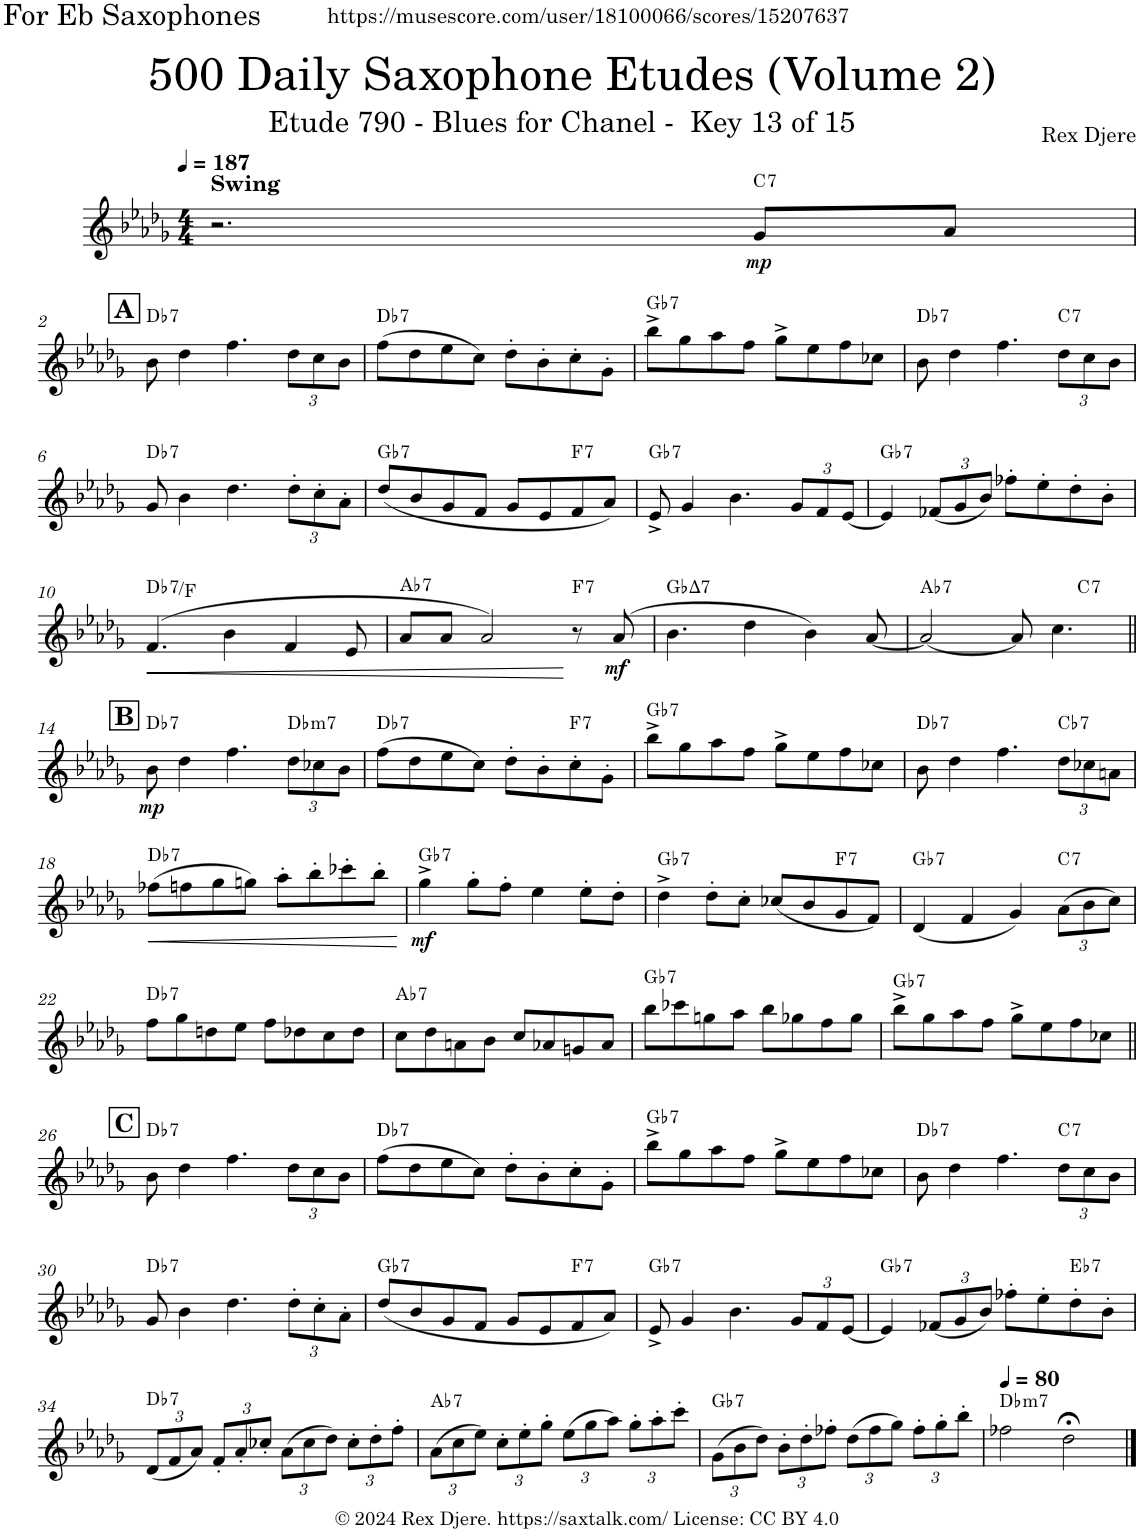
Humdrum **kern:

**kern	**dynam	**harte
*part1	*part1	*part1
*staff1	*staff1	*
*I"Alto Saxophone	*	*
*I'A. Sax.	*	*
*clefG2	*	*
*Trd5c9	*	*
*k[b-e-a-d-g-]	*	*
*M4/4	*	*
*MM187	*	*
=1	=1	=1
!LO:TX:a:B:t=Swing	!	!
2.r	.	.
!	!LO:DY:b	!LO:H:kt=7
8g-/L	mp	C:7
8a-/J	.	.
!!LO:LB:g=z
!!LO:REH:place=s1:a:B:cj:fs=14:t=A
=2	=2	=2
!	!	!LO:H:kt=7
8b-\	.	Db:7
4dd-\	.	.
4.ff\	.	.
*Xbrackettup	*	*
12dd-\L	.	.
12cc\	.	.
12b-\J	.	.
=3	=3	=3
!	!	!LO:H:kt=7
(8ff\L	.	Db:7
8dd-\	.	.
8ee-\	.	.
8cc\J)	.	.
8dd-'\L	.	.
8b-'\	.	.
8cc'\	.	.
8g-'\J	.	.
=4	=4	=4
!	!	!LO:H:kt=7
8bb-^\L	.	Gb:7
8gg-\	.	.
8aa-\	.	.
8ff\J	.	.
8gg-^\L	.	.
8ee-\	.	.
8ff\	.	.
8cc-X\J	.	.
=5	=5	=5
!	!	!LO:H:kt=7
8b-\	.	Db:7
4dd-\	.	.
4.ff\	.	.
!	!	!LO:H:kt=7
12dd-\L	.	C:7
12cc\	.	.
12b-\J	.	.
!!LO:LB:g=z
=6	=6	=6
!	!	!LO:H:kt=7
8g-/	.	Db:7
4b-\	.	.
4.dd-\	.	.
12dd-'\L	.	.
12cc'\	.	.
12a-'\J	.	.
=7	=7	=7
!	!	!LO:H:kt=7
(8dd-/L	.	Gb:7
8b-/	.	.
8g-/	.	.
8f/J	.	.
8g-/L	.	.
8e-/	.	.
!	!	!LO:H:kt=7
8f/	.	F:7
8a-/J)	.	.
=8	=8	=8
!	!	!LO:H:kt=7
8e-^/	.	Gb:7
4g-/	.	.
4.b-\	.	.
12g-/L	.	.
12f/	.	.
[12e-/J	.	.
=9	=9	=9
!	!	!LO:H:kt=7
4e-/]	.	Gb:7
(12f-X/L	.	.
12g-/	.	.
12b-/J)	.	.
8ff-X'\L	.	.
8ee-'\	.	.
8dd-'\	.	.
8b-'\J	.	.
!!LO:LB:g=z
=10	=10	=10
!	!LO:HP:b	!LO:H:kt=7
(4.f/	<	Db:7/3
4b-\	.	.
4f/	.	.
8e-/	.	.
=11	=11	=11
!	!	!LO:H:kt=7
8a-/L	.	Ab:7
8a-/J	.	.
2a-/)	.	.
!	!	!LO:H:kt=7
8r	[	F:7
!	!LO:DY:b	!
(8a-/	mf	.
=12	=12	=12
!	!	!LO:H:kt=7
4.b-\	.	Gb:maj7
4dd-\	.	.
4b-\)	.	.
[8a-/	.	.
=13	=13	=13
!	!	!LO:H:kt=7
*^	*	*
2a-/_	2.ryy	.	Ab:7
8a-/]	.	.	.
4.cc\	.	.	.
!	!	!	!LO:H:kt=7
.	4ryy	.	C:7
!!LO:LB:g=z	!!
!!LO:REH:place=s1:a:B:cj:fs=14:t=B	!!
=14||	=14||	=14||	=14||
!	!	!LO:DY:b	!LO:H:kt=7
*v	*v	*	*
8b-\	mp	Db:7
4dd-\	.	.
4.ff\	.	.
!	!	!LO:H:kt=m7
12dd-\L	.	Db:min7
12cc-X\	.	.
12b-\J	.	.
=15	=15	=15
!	!	!LO:H:kt=7
(8ff\L	.	Db:7
8dd-\	.	.
8ee-\	.	.
8cc\J)	.	.
8dd-'\L	.	.
8b-'\	.	.
!	!	!LO:H:kt=7
8cc'\	.	F:7
8g-'\J	.	.
=16	=16	=16
!	!	!LO:H:kt=7
8bb-^\L	.	Gb:7
8gg-\	.	.
8aa-\	.	.
8ff\J	.	.
8gg-^\L	.	.
8ee-\	.	.
8ff\	.	.
8cc-X\J	.	.
=17	=17	=17
!	!	!LO:H:kt=7
8b-\	.	Db:7
4dd-\	.	.
4.ff\	.	.
!	!	!LO:H:kt=7
12dd-\L	.	Cb:7
12cc-X\	.	.
12an\J	.	.
!!LO:LB:g=z
=18	=18	=18
!	!LO:HP:b	!LO:H:kt=7
(8ff-X\L	<	Db:7
8ffn\	.	.
8gg-\	.	.
8ggn\J)	.	.
8aa-'\L	.	.
8bb-'\	.	.
8ccc-X'\	.	.
8bb-'\J	.	.
.	[	.
=19	=19	=19
!	!LO:DY:b	!LO:H:kt=7
4gg-^\	mf	Gb:7
8gg-'\L	.	.
8ff'\J	.	.
4ee-\	.	.
8ee-'\L	.	.
8dd-'\J	.	.
=20	=20	=20
!	!	!LO:H:kt=7
4dd-^\	.	Gb:7
8dd-'\L	.	.
8cc'\J	.	.
(8cc-X/L	.	.
8b-/	.	.
!	!	!LO:H:kt=7
8g-/	.	F:7
8f/J)	.	.
=21	=21	=21
!	!	!LO:H:kt=7
(4d-/	.	Gb:7
4f/	.	.
4g-/)	.	.
!	!	!LO:H:kt=7
(12a-\L	.	C:7
12b-\	.	.
12cc\J)	.	.
!!LO:LB:g=z
=22	=22	=22
!	!	!LO:H:kt=7
8ff\L	.	Db:7
8gg-\	.	.
8ddn\	.	.
8ee-\J	.	.
8ff\L	.	.
8dd-X\	.	.
8cc\	.	.
8dd-\J	.	.
=23	=23	=23
!	!	!LO:H:kt=7
8cc\L	.	Ab:7
8dd-\	.	.
8an\	.	.
8b-\J	.	.
8cc/L	.	.
8a-X/	.	.
8gn/	.	.
8a-/J	.	.
=24	=24	=24
!	!	!LO:H:kt=7
8bb-\L	.	Gb:7
8ccc-X\	.	.
8ggn\	.	.
8aa-\J	.	.
8bb-\L	.	.
8gg-X\	.	.
8ff\	.	.
8gg-\J	.	.
=25	=25	=25
!	!	!LO:H:kt=7
8bb-^\L	.	Gb:7
8gg-\	.	.
8aa-\	.	.
8ff\J	.	.
8gg-^\L	.	.
8ee-\	.	.
8ff\	.	.
8cc-X\J	.	.
!!LO:LB:g=z
!!LO:REH:place=s1:a:B:cj:fs=14:t=C
=26||	=26||	=26||
!	!	!LO:H:kt=7
8b-\	.	Db:7
4dd-\	.	.
4.ff\	.	.
12dd-\L	.	.
12cc\	.	.
12b-\J	.	.
=27	=27	=27
!	!	!LO:H:kt=7
(8ff\L	.	Db:7
8dd-\	.	.
8ee-\	.	.
8cc\J)	.	.
8dd-'\L	.	.
8b-'\	.	.
8cc'\	.	.
8g-'\J	.	.
=28	=28	=28
!	!	!LO:H:kt=7
8bb-^\L	.	Gb:7
8gg-\	.	.
8aa-\	.	.
8ff\J	.	.
8gg-^\L	.	.
8ee-\	.	.
8ff\	.	.
8cc-X\J	.	.
=29	=29	=29
!	!	!LO:H:kt=7
8b-\	.	Db:7
4dd-\	.	.
4.ff\	.	.
!	!	!LO:H:kt=7
12dd-\L	.	C:7
12cc\	.	.
12b-\J	.	.
!!LO:LB:g=z
=30	=30	=30
!	!	!LO:H:kt=7
8g-/	.	Db:7
4b-\	.	.
4.dd-\	.	.
12dd-'\L	.	.
12cc'\	.	.
12a-'\J	.	.
=31	=31	=31
!	!	!LO:H:kt=7
(8dd-/L	.	Gb:7
8b-/	.	.
8g-/	.	.
8f/J	.	.
8g-/L	.	.
8e-/	.	.
!	!	!LO:H:kt=7
8f/	.	F:7
8a-/J)	.	.
=32	=32	=32
!	!	!LO:H:kt=7
8e-^/	.	Gb:7
4g-/	.	.
4.b-\	.	.
12g-/L	.	.
12f/	.	.
[12e-/J	.	.
=33	=33	=33
!	!	!LO:H:kt=7
4e-/]	.	Gb:7
(12f-X/L	.	.
12g-/	.	.
12b-/J)	.	.
8ff-X'\L	.	.
8ee-'\	.	.
!	!	!LO:H:kt=7
8dd-'\	.	Eb:7
8b-'\J	.	.
!!LO:LB:g=z
=34	=34	=34
!	!	!LO:H:kt=7
(12d-/L	.	Db:7
12f/	.	.
12a-/J)	.	.
12f'/L	.	.
12a-'/	.	.
12cc-X'/J	.	.
(12a-\L	.	.
12cc-\	.	.
12dd-\J)	.	.
12cc-'\L	.	.
12dd-'\	.	.
12ff'\J	.	.
=35	=35	=35
!	!	!LO:H:kt=7
(12a-\L	.	Ab:7
12cc\	.	.
12ee-\J)	.	.
12cc'\L	.	.
12ee-'\	.	.
12gg-'\J	.	.
(12ee-\L	.	.
12gg-\	.	.
12aa-\J)	.	.
12gg-'\L	.	.
12aa-'\	.	.
12ccc'\J	.	.
=36	=36	=36
!	!	!LO:H:kt=7
(12g-\L	.	Gb:7
12b-\	.	.
12dd-\J)	.	.
12b-'\L	.	.
12dd-'\	.	.
12ff-X'\J	.	.
(12dd-\L	.	.
12ff-\	.	.
12gg-\J)	.	.
12ff-'\L	.	.
12gg-'\	.	.
12bb-'\J	.	.
=37	=37	=37
*MM80	*	*
!	!	!LO:H:kt=m7
2ff-X\	.	Db:min7
2dd-;<\	.	.
==	==	==
*-	*-	*-
